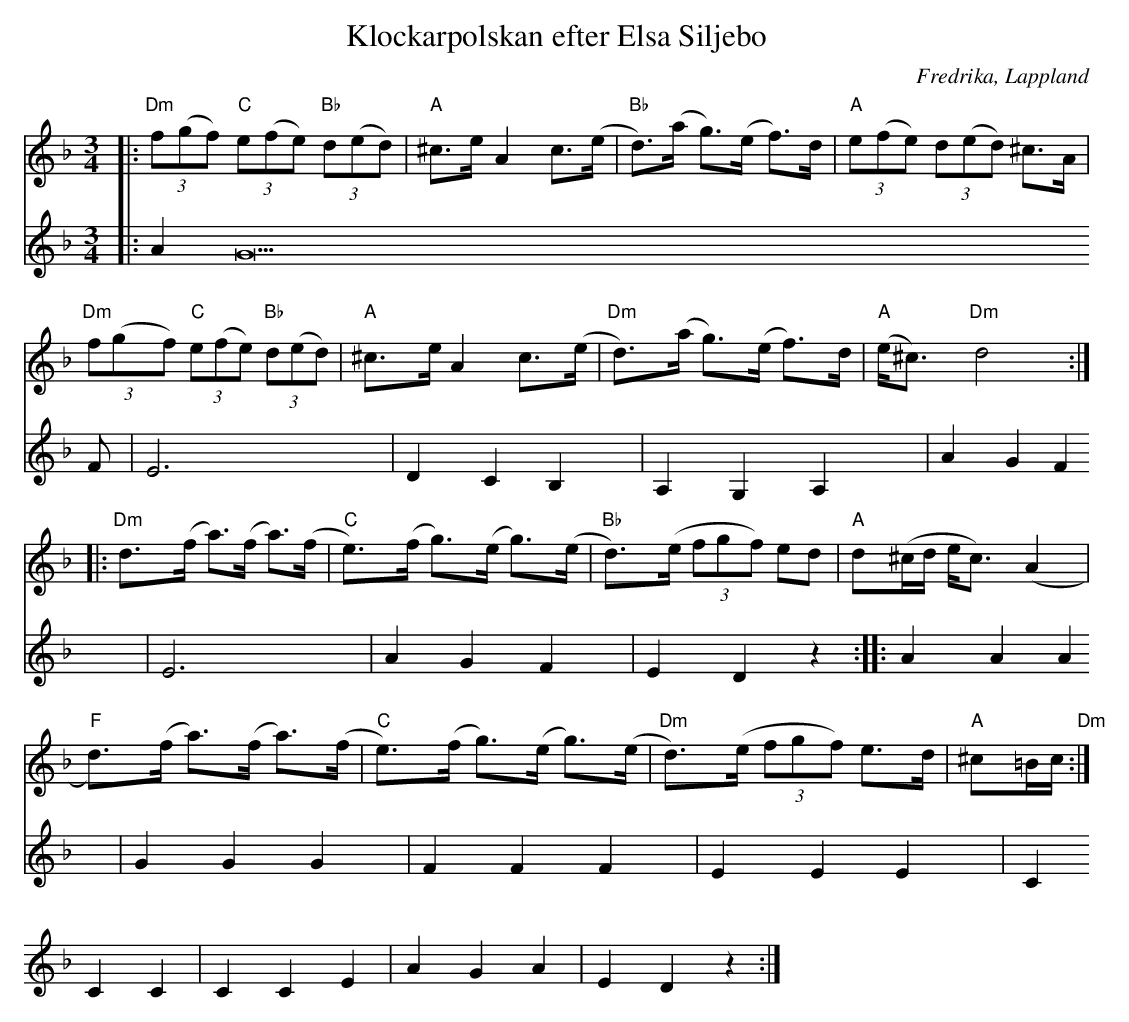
X:1
T:Klockarpolskan efter Elsa Siljebo
O:Fredrika, Lappland
M:3/4
L:1/8
K:Dm
V:1
|: "Dm"(3f(gf) "C"(3e(fe) "Bb"(3d(ed) | "A"^c>e A2 c>(e | "Bb"d)>(a g)>(e f)>d | "A"(3e(fe) (3d(ed) ^c>A |
"Dm"(3f(gf) "C"(3e(fe) "Bb"(3d(ed) | "A"^c>e A2 c>(e | "Dm"d)>(a g)>(e f)>d | "A"(e<^c) "Dm"d4 :|
|:"Dm"d>(f a)>(f a)>(f | "C" e)>(f g)>(e g)>(e | "Bb" d)>(e (3fgf) ed | "A"d(^c/d/ e<c) (A2 |
"F" d)(>f a)>(f a)>(f | "C" e)>(f g)>(e g)>(e | "Dm"d)>(e (3fgf) e>d | "A"^c=B/c/  "Dm" :|
V:2
|: A2G22F | E6 | D2 C2 B,2 | A,2G,2A,2 | A2G2F2 | E6 | A2G2F2 | E2 D2 z2 :|
|: A2A2A2 | G2G2G2 | F2F2F2 | E2E2E2 | C2C2C2 | C2C2E2 | A2G2A2 | E2 D2 z2 :|
